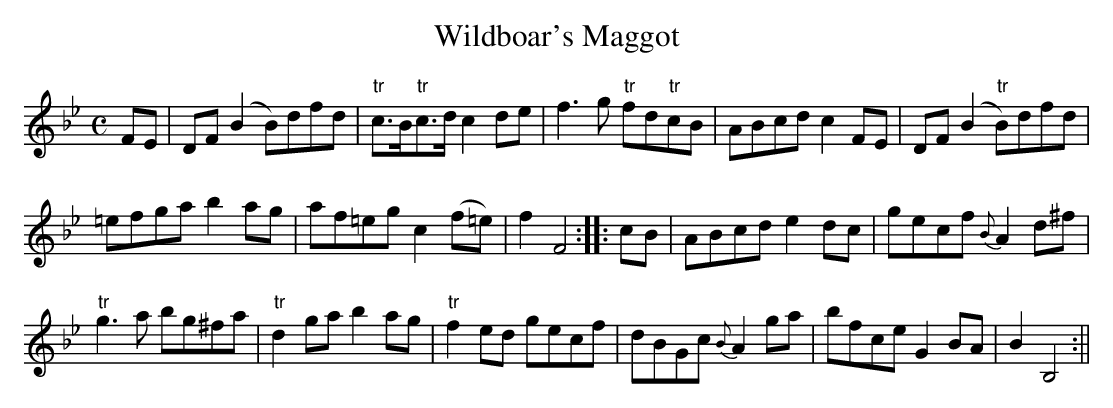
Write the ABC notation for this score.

X:1
T:Wildboar's Maggot
L:1/8
M:C
K:Bb major
FE|DF (B2 B)dfd|"tr"c>B"tr"c>d c2 de|f3 g "tr"fd"tr"cB|ABcd c2 FE|DF (B2 "tr"B)dfd|
=efga b2 ag|af=eg c2 (f=e)|f2 F4::cB|ABcd e2 dc|gecf {B}A2 d^f|
"tr"g3 a bg^fa|"tr"d2 ga b2 ag|"tr"f2 ed gecf|dBGc {B}A2 ga|bfce G2 BA|B2 B,4:||
